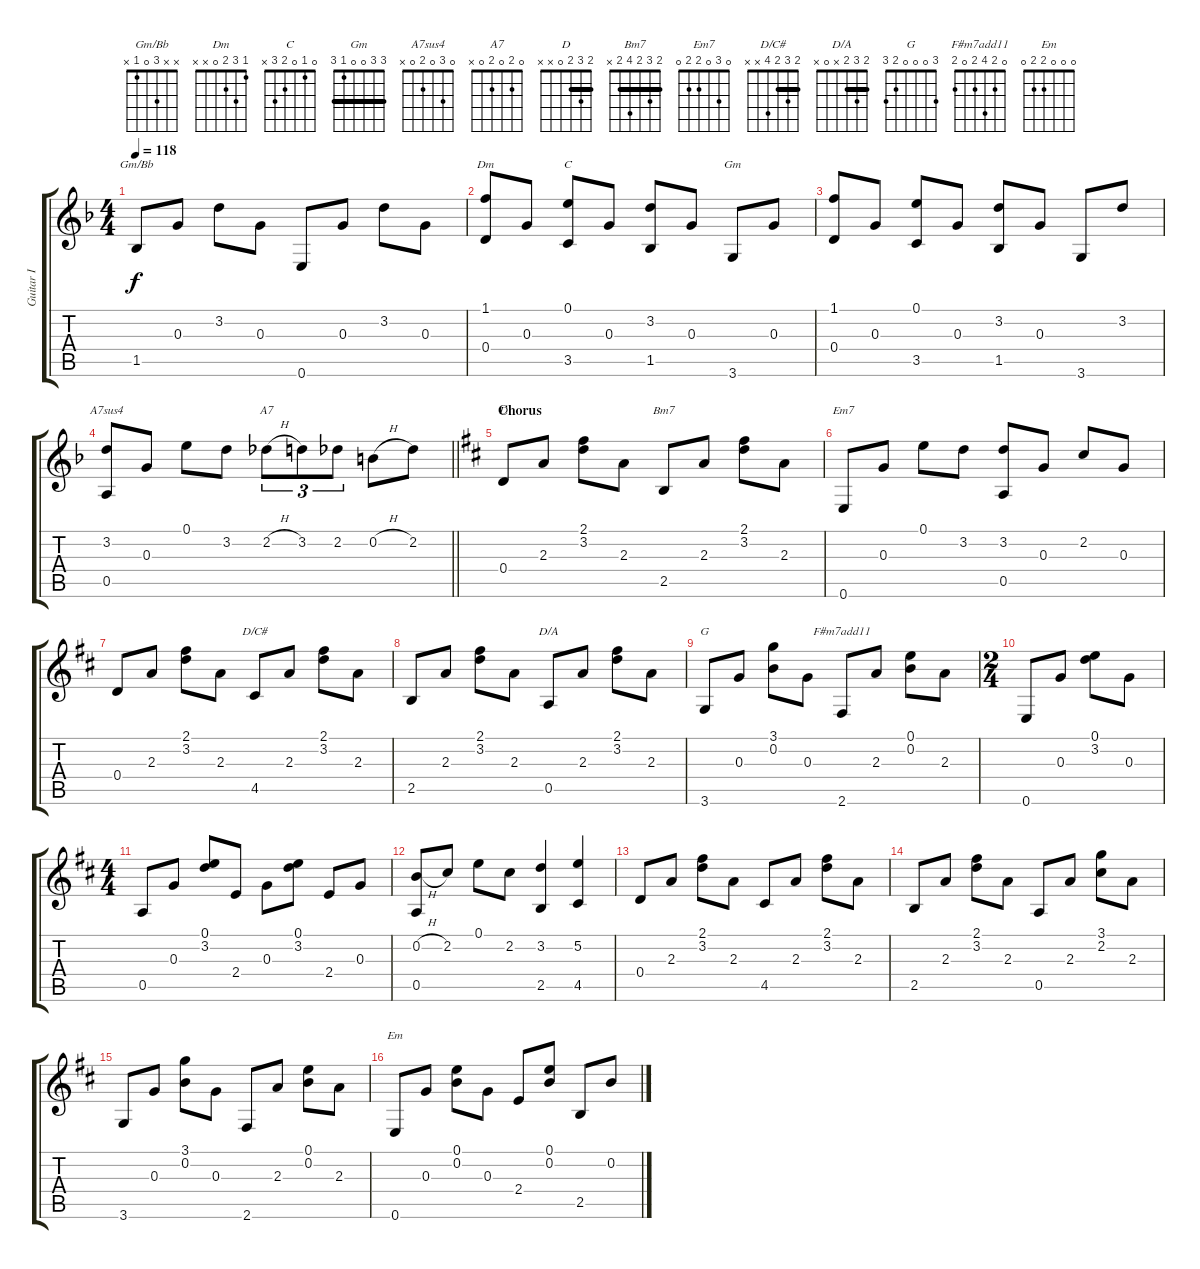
\track ("Guitar I" "Guitar I") {instrument acousticguitarsteel}
\staff {score tabs}
\tuning (E4 B3 G3 D3 A2 E2) {hide}
\chord ("Gm/Bb" x x 3 0 1 x)
\chord ("Dm" 1 3 2 0 x x)
\chord ("C" 0 1 0 2 3 x)
\chord ("Gm" 3 3 0 0 1 3) {barre 3}
\chord ("A7sus4" 0 3 0 2 0 x)
\chord ("A7" 0 2 0 2 0 x)
\chord ("D" 2 3 2 0 x x) {barre 2}
\chord ("Bm7" 2 3 2 4 2 x) {barre 2}
\chord ("Em7" 0 3 0 2 2 0)
\chord ("D/C#" 2 3 2 4 x x) {barre 2}
\chord ("D/A" 2 3 2 x 0 x) {barre 2}
\chord ("G" 3 0 0 0 2 3)
\chord ("F#m7add11" 0 2 4 2 0 2)
\chord ("Em" 0 0 0 2 2 0)
\ts (4 4)
\tempo 118
\clef g2
\ks dminor
1.5.8{ch "Gm/Bb" dy f} 0.3.8 3.2.8 0.3.8 0.6.8 0.3.8 3.2.8 0.3.8 |
(1.1 0.4).8{ch "Dm"} 0.3.8 (0.1 3.5).8{ch "C"} 0.3.8 (3.2 1.5).8 0.3.8 3.6.8{ch "Gm"} 0.3.8 |
(1.1 0.4).8 0.3.8 (0.1 3.5).8 0.3.8 (3.2 1.5).8 0.3.8 3.6.8 3.2.8 |
\barLineRight lightlight
(3.2 0.5).8{ch "A7sus4"} 0.3.8 0.1.8 3.2.8 2.2{h}.8{tu (3 2) ch "A7"} 3.2.8{tu (3 2)} 2.2.8{tu (3 2)} 0.2{h}.8 2.2.8 |
\section ("" "Chorus")
\ks d
0.4.8{ch "D"} 2.3.8 (2.1 3.2).8 2.3.8 2.5.8{ch "Bm7"} 2.3.8 (2.1 3.2).8 2.3.8 |
0.6.8{ch "Em7"} 0.3.8 0.1.8 3.2.8 (3.2 0.5).8 0.3.8 2.2.8 0.3.8 |
0.4.8 2.3.8 (2.1 3.2).8 2.3.8 4.5.8{ch "D/C#"} 2.3.8 (2.1 3.2).8 2.3.8 |
2.5.8 2.3.8 (2.1 3.2).8 2.3.8 0.5.8{ch "D/A"} 2.3.8 (2.1 3.2).8 2.3.8 |
3.6.8{ch "G"} 0.3.8 (3.1 0.2).8 0.3.8 2.6.8{ch "F#m7add11"} 2.3.8 (0.1 0.2).8 2.3.8 |
\ts (2 4)
0.6.8 0.3.8 (0.1 3.2).8 0.3.8 |
\ts (4 4)
0.5.8 0.3.8 (0.1 3.2).8 2.4.8 0.3.8 (0.1 3.2).8 2.4.8 0.3.8 |
(0.2{h} 0.5).8 2.2.8 0.1.8 2.2.8 (3.2 2.5).4 (5.2 4.5).4 |
0.4.8 2.3.8 (2.1 3.2).8 2.3.8 4.5.8 2.3.8 (2.1 3.2).8 2.3.8 |
2.5.8 2.3.8 (2.1 3.2).8 2.3.8 0.5.8 2.3.8 (3.1 2.2).8 2.3.8 |
3.6.8 0.3.8 (3.1 0.2).8 0.3.8 2.6.8 2.3.8 (0.1 0.2).8 2.3.8 |
0.6.8{ch "Em"} 0.3.8 (0.1 0.2).8 0.3.8 2.4.8 (0.1 0.2).8 2.5.8 0.2.8
